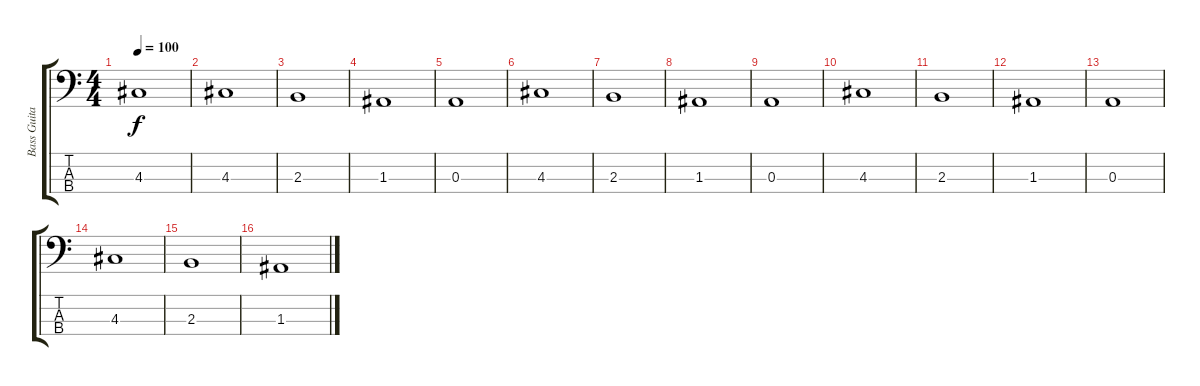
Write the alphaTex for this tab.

\track ("Bass Guitar" "Bass Guita") {instrument electricbassfinger}
\staff {score tabs}
\tuning (G2 D2 A1 E1) {hide}
\ts (4 4)
\tempo 100
\clef f4
\ks c
4.3{t}.1{dy f} |
4.3.1 |
2.3.1 |
1.3.1 |
0.3.1 |
4.3.1 |
2.3.1 |
1.3.1 |
0.3.1 |
4.3.1 |
2.3.1 |
1.3.1 |
0.3.1 |
4.3.1 |
2.3.1 |
1.3.1
